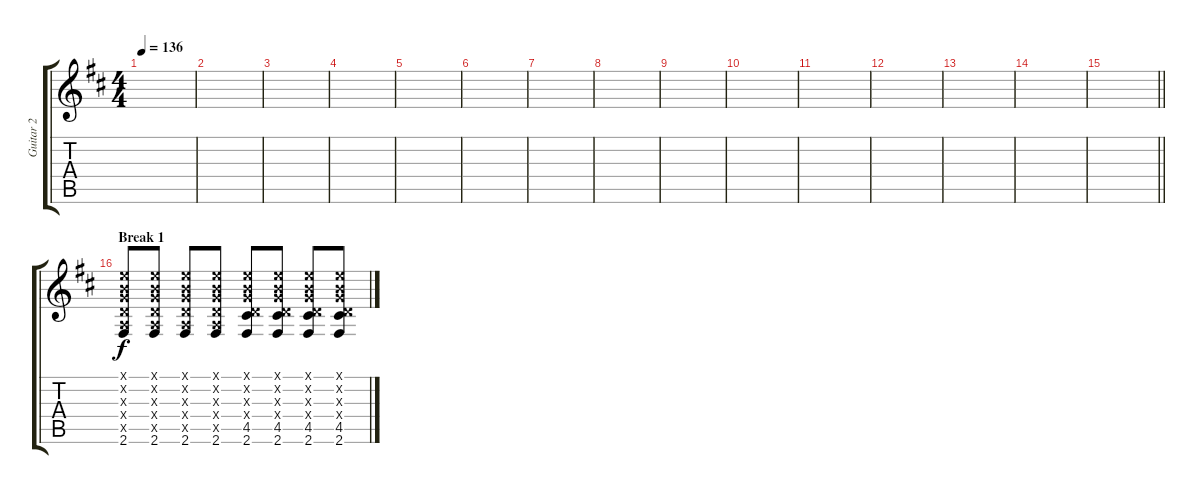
\track ("Guitar 2" "Guitar 2") {instrument overdrivenguitar}
\staff {score tabs}
\tuning (E4 B3 G3 D3 A2 E2) {hide}
\ts (4 4)
\tempo 136
\clef g2
\ks d
|
|
|
|
|
|
|
|
|
|
|
|
|
|
\barLineRight lightlight
|
\section ("" "Break 1")
(0.1{x} 0.2{x} 0.3{x} 0.4{x} 0.5{x} 2.6).8 (0.1{x} 0.2{x} 0.3{x} 0.4{x} 0.5{x} 2.6).8 (0.1{x} 0.2{x} 0.3{x} 0.4{x} 0.5{x} 2.6).8 (0.1{x} 0.2{x} 0.3{x} 0.4{x} 0.5{x} 2.6).8 (0.1{x} 0.2{x} 0.3{x} 0.4{x} 4.5 2.6).8 (0.1{x} 0.2{x} 0.3{x} 0.4{x} 4.5 2.6).8 (0.1{x} 0.2{x} 0.3{x} 0.4{x} 4.5 2.6).8 (0.1{x} 0.2{x} 0.3{x} 0.4{x} 4.5 2.6).8
